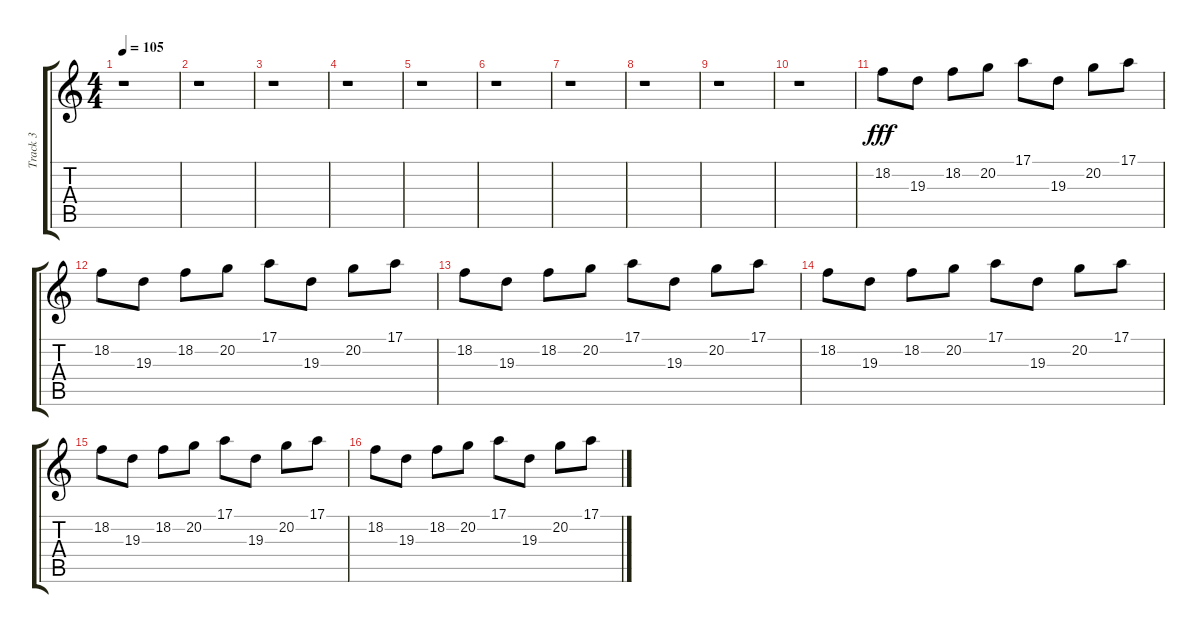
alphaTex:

\track ("Track 3" "Track 3") {instrument panflute}
\staff {score tabs}
\tuning (E4 B3 G3 D3 A2 E2) {hide}
\ts (4 4)
\tempo 105
\clef g2
\ks c
r.1{dy fff} |
r.1 |
r.1 |
r.1 |
r.1 |
r.1 |
r.1 |
r.1 |
r.1 |
r.1 |
18.2.8 19.3.8 18.2.8 20.2.8 17.1.8 19.3.8 20.2.8 17.1.8 |
18.2.8 19.3.8 18.2.8 20.2.8 17.1.8 19.3.8 20.2.8 17.1.8 |
18.2.8 19.3.8 18.2.8 20.2.8 17.1.8 19.3.8 20.2.8 17.1.8 |
18.2.8 19.3.8 18.2.8 20.2.8 17.1.8 19.3.8 20.2.8 17.1.8 |
18.2.8 19.3.8 18.2.8 20.2.8 17.1.8 19.3.8 20.2.8 17.1.8 |
18.2.8 19.3.8 18.2.8 20.2.8 17.1.8 19.3.8 20.2.8 17.1.8
